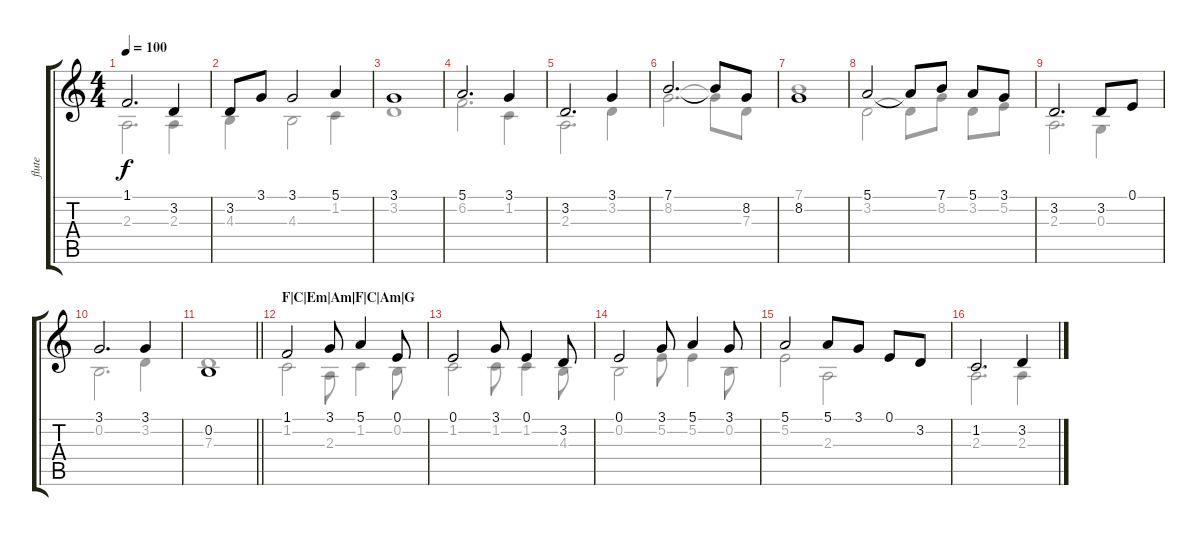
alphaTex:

\track ("flute" "flute") {instrument flute}
\staff {score tabs}
\tuning (E4 B3 G3 D3 A2 E2) {hide}
\voice
\ts (4 4)
\tempo 100
\clef g2
\ks c
1.1.2{d dy f} 3.2.4 |
3.2.8 3.1.8 3.1.2 5.1.4 |
3.1.1 |
5.1.2{d} 3.1.4 |
3.2.2{d} 3.1.4 |
7.1.2{d} 7.1{t}.8 8.2.8 |
8.2.1 |
5.1.2 5.1{t}.8 7.1.8 5.1.8 3.1.8 |
3.2.2{d} 3.2.8 0.1.8 |
3.1.2{d} 3.1.4 |
\barLineRight lightlight
0.2.1 |
\section ("" "F|C|Em|Am|F|C|Am|G")
1.1.2 3.1.8 5.1.4 0.1.8 |
0.1.2 3.1.8 0.1.4 3.2.8 |
0.1.2 3.1.8 5.1.4 3.1.8 |
5.1.2 5.1.8 3.1.8 0.1.8 3.2.8 |
1.2.2{d} 3.2.4
\voice
\clef g2
\ottava regular
\simile none
\ks c
2.3.2{d dy f} 2.3.4 |
4.3.4 4.3.2 1.2.4 |
3.2.1 |
6.2.2{d} 1.2.4 |
2.3.2{d} 3.2.4 |
8.2.2{d} 8.2{t}.8 7.3.8 |
7.1.1 |
3.2.2 3.2{t}.8 8.2.8 3.2.8 5.2.8 |
2.3.2{d} 0.3.4 |
0.2.2{d} 3.2.4 |
\barLineRight lightlight
7.3.1 |
1.2.2 2.3.8 1.2.4 0.2.8 |
1.2.2 1.2.8 1.2.4 4.3.8 |
0.2.2 5.2.8 5.2.4 0.2.8 |
5.2.2 2.3.2 |
2.3.2{d} 2.3.4
